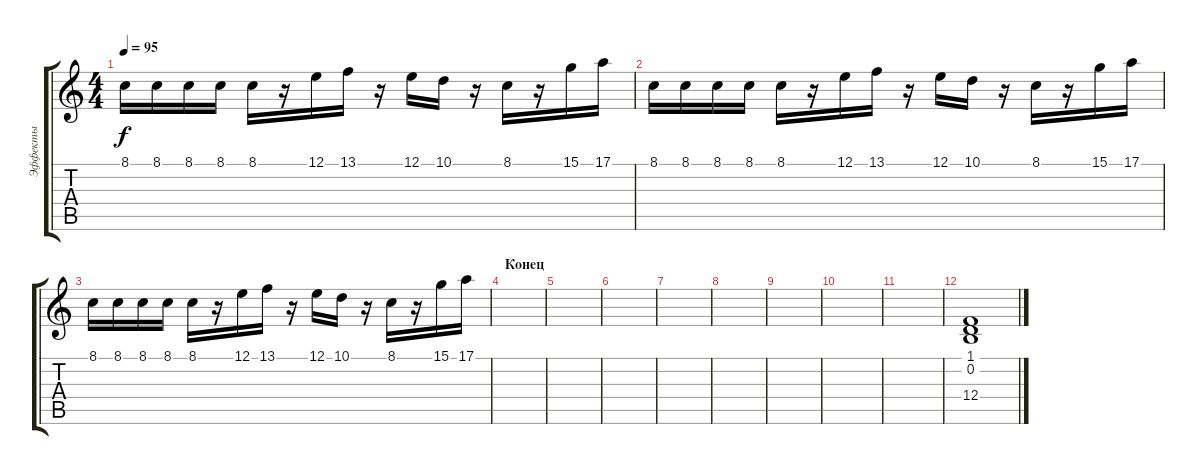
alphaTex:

\track ("Эффекты" "Эффекты") {instrument pizzicatostrings}
\staff {score tabs}
\tuning (E4 B3 G3 D3 A2 E2) {hide}
\ts (4 4)
\tempo 95
\clef g2
\ks c
8.1.16{dy f} 8.1.16 8.1.16 8.1.16 8.1.16 r.16 12.1.16 13.1.16 r.16 12.1.16 10.1.16 r.16 8.1.16 r.16 15.1.16 17.1.16 |
8.1.16 8.1.16 8.1.16 8.1.16 8.1.16 r.16 12.1.16 13.1.16 r.16 12.1.16 10.1.16 r.16 8.1.16 r.16 15.1.16 17.1.16 |
8.1.16 8.1.16 8.1.16 8.1.16 8.1.16 r.16 12.1.16 13.1.16 r.16 12.1.16 10.1.16 r.16 8.1.16 r.16 15.1.16 17.1.16 |
\section ("" "Конец")
|
|
|
|
|
|
|
|
(1.1 0.2 12.4).1{instrument applause}
